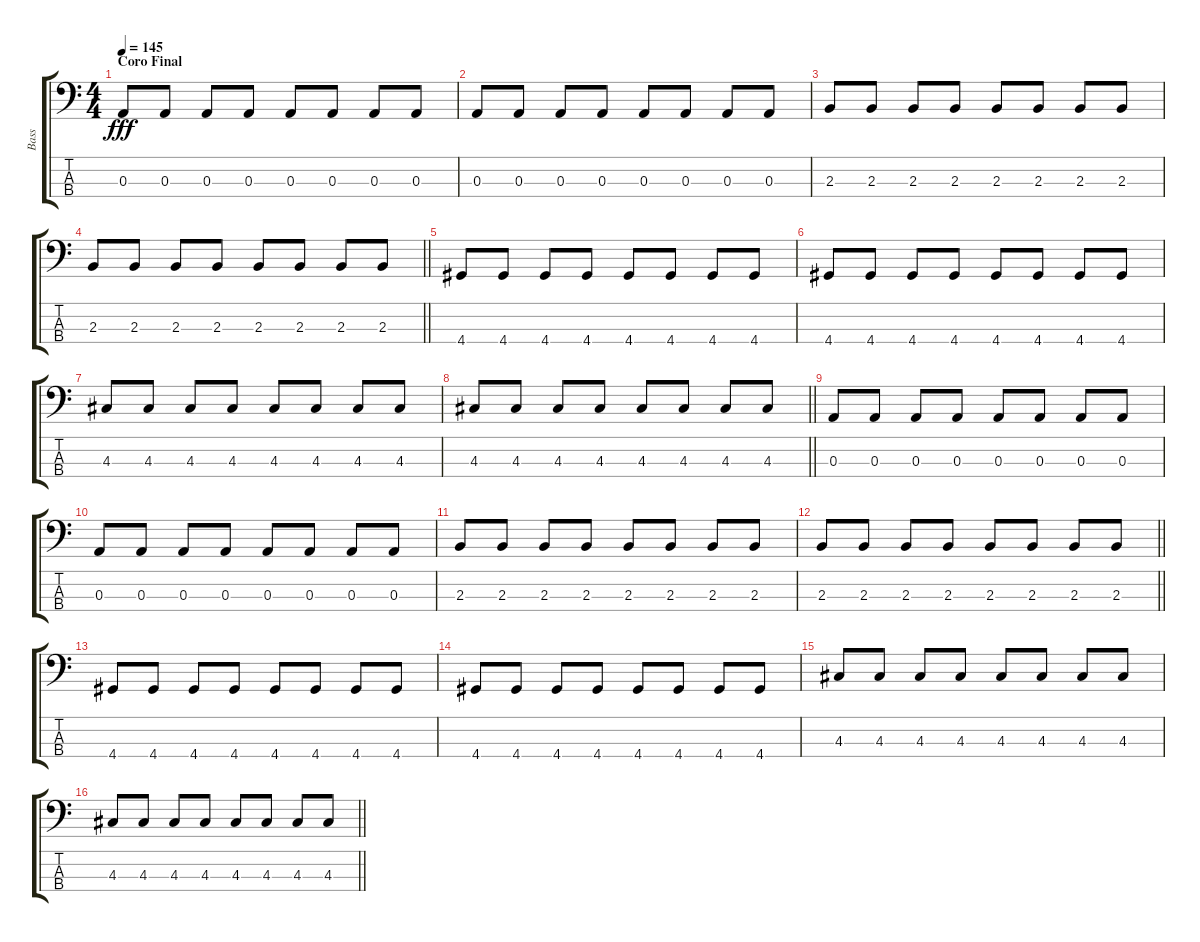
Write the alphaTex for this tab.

\track ("Bass" "Bass") {instrument electricbasspick}
\staff {score tabs}
\tuning (G2 D2 A1 E1) {hide}
\ts (4 4)
\section ("" "Coro Final")
\tempo 145
\clef f4
\ks c
0.3.8{dy fff} 0.3.8 0.3.8 0.3.8 0.3.8 0.3.8 0.3.8 0.3.8 |
0.3.8 0.3.8 0.3.8 0.3.8 0.3.8 0.3.8 0.3.8 0.3.8 |
2.3.8 2.3.8 2.3.8 2.3.8 2.3.8 2.3.8 2.3.8 2.3.8 |
\barLineRight lightlight
2.3.8 2.3.8 2.3.8 2.3.8 2.3.8 2.3.8 2.3.8 2.3.8 |
4.4.8 4.4.8 4.4.8 4.4.8 4.4.8 4.4.8 4.4.8 4.4.8 |
4.4.8 4.4.8 4.4.8 4.4.8 4.4.8 4.4.8 4.4.8 4.4.8 |
4.3.8 4.3.8 4.3.8 4.3.8 4.3.8 4.3.8 4.3.8 4.3.8 |
\barLineRight lightlight
4.3.8 4.3.8 4.3.8 4.3.8 4.3.8 4.3.8 4.3.8 4.3.8 |
0.3.8 0.3.8 0.3.8 0.3.8 0.3.8 0.3.8 0.3.8 0.3.8 |
0.3.8 0.3.8 0.3.8 0.3.8 0.3.8 0.3.8 0.3.8 0.3.8 |
2.3.8 2.3.8 2.3.8 2.3.8 2.3.8 2.3.8 2.3.8 2.3.8 |
\barLineRight lightlight
2.3.8 2.3.8 2.3.8 2.3.8 2.3.8 2.3.8 2.3.8 2.3.8 |
4.4.8 4.4.8 4.4.8 4.4.8 4.4.8 4.4.8 4.4.8 4.4.8 |
4.4.8 4.4.8 4.4.8 4.4.8 4.4.8 4.4.8 4.4.8 4.4.8 |
4.3.8 4.3.8 4.3.8 4.3.8 4.3.8 4.3.8 4.3.8 4.3.8 |
\barLineRight lightlight
4.3.8 4.3.8 4.3.8 4.3.8 4.3.8 4.3.8 4.3.8 4.3.8
